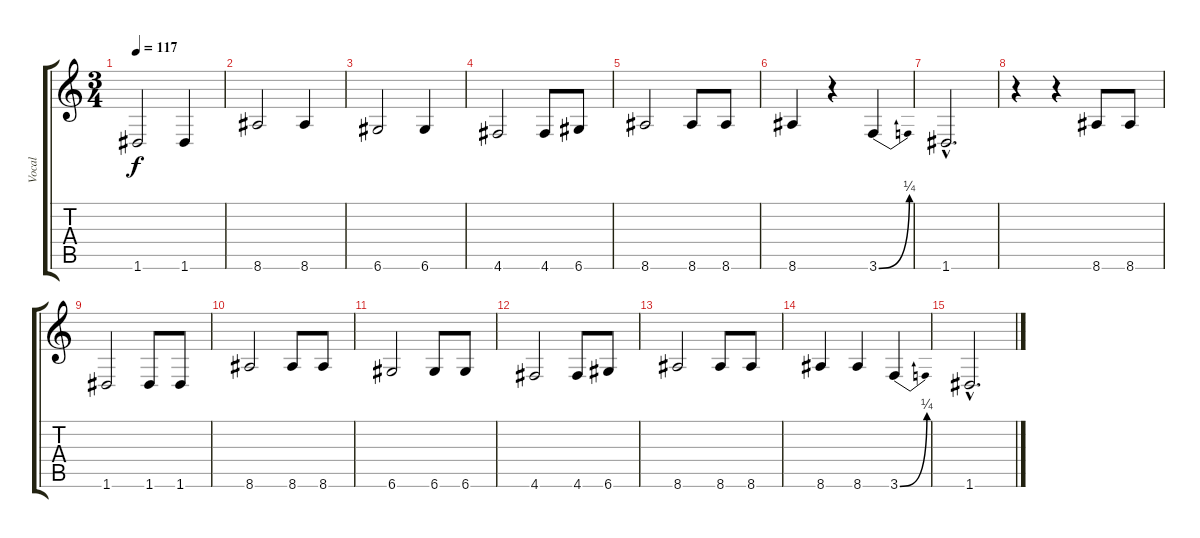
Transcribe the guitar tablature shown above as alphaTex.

\track ("Vocal" "Vocal") {instrument overdrivenguitar}
\staff {score tabs}
\tuning (E4 B3 G3 D3 A2 D2) {hide}
\ts (3 4)
\tempo 117
\clef g2
\ks c
1.6.2{dy f} 1.6.4 |
8.6.2 8.6.4 |
6.6.2 6.6.4 |
4.6.2 4.6.8 6.6.8 |
8.6.2 8.6.8 8.6.8 |
8.6.4 r.4 3.6{be (bend 0 0 60 1)}.4 |
1.6{hac}.2{d} |
r.4 r.4 8.6.8 8.6.8 |
1.6.2 1.6.8 1.6.8 |
8.6.2 8.6.8 8.6.8 |
6.6.2 6.6.8 6.6.8 |
4.6.2 4.6.8 6.6.8 |
8.6.2 8.6.8 8.6.8 |
8.6.4 8.6.4 3.6{be (bend 0 0 60 1)}.4 |
1.6{hac}.2{d}
